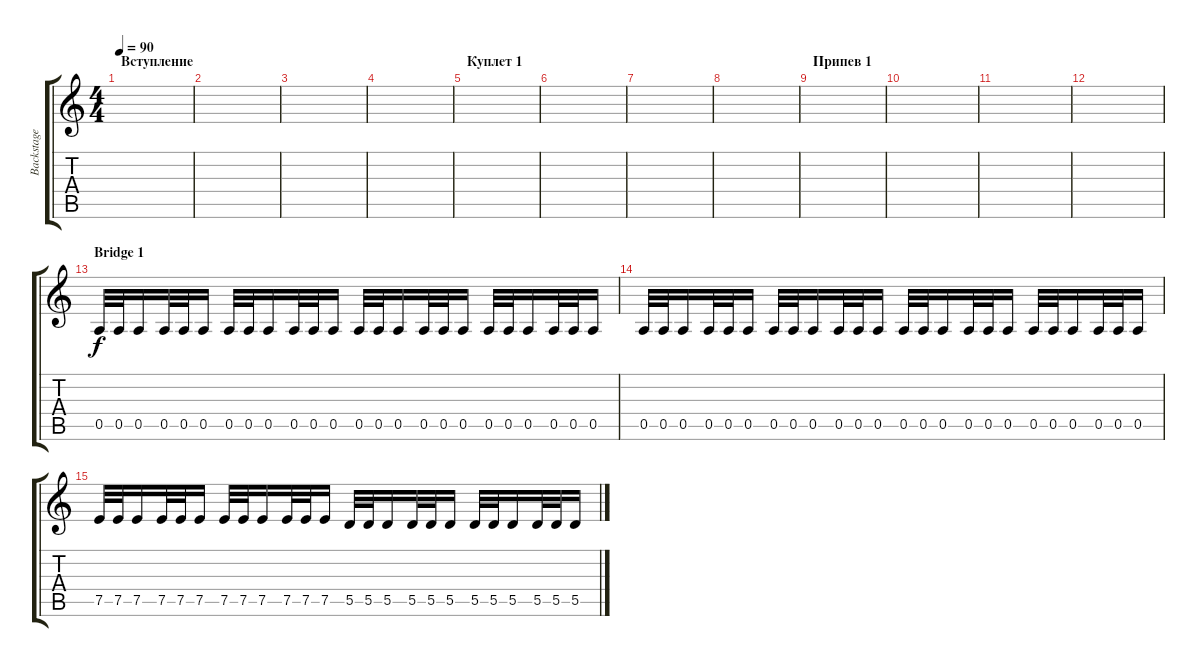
\track ("Backstage" "Backstage") {instrument distortionguitar}
\staff {score tabs}
\tuning (E4 B3 G3 D3 A2 E2) {hide}
\ts (4 4)
\section ("" "Вступление")
\tempo 90
\clef g2
\ks c
|
|
|
|
\section ("" "Куплет 1")
|
|
|
|
\section ("" "Припев 1")
|
|
|
|
\section ("" "Bridge 1")
0.5.32 0.5.32 0.5.16 0.5.32 0.5.32 0.5.16 0.5.32 0.5.32 0.5.16 0.5.32 0.5.32 0.5.16 0.5.32 0.5.32 0.5.16 0.5.32 0.5.32 0.5.16 0.5.32 0.5.32 0.5.16 0.5.32 0.5.32 0.5.16 |
0.5.32 0.5.32 0.5.16 0.5.32 0.5.32 0.5.16 0.5.32 0.5.32 0.5.16 0.5.32 0.5.32 0.5.16 0.5.32 0.5.32 0.5.16 0.5.32 0.5.32 0.5.16 0.5.32 0.5.32 0.5.16 0.5.32 0.5.32 0.5.16 |
7.5.32 7.5.32 7.5.16 7.5.32 7.5.32 7.5.16 7.5.32 7.5.32 7.5.16 7.5.32 7.5.32 7.5.16 5.5.32 5.5.32 5.5.16 5.5.32 5.5.32 5.5.16 5.5.32 5.5.32 5.5.16 5.5.32 5.5.32 5.5.16
